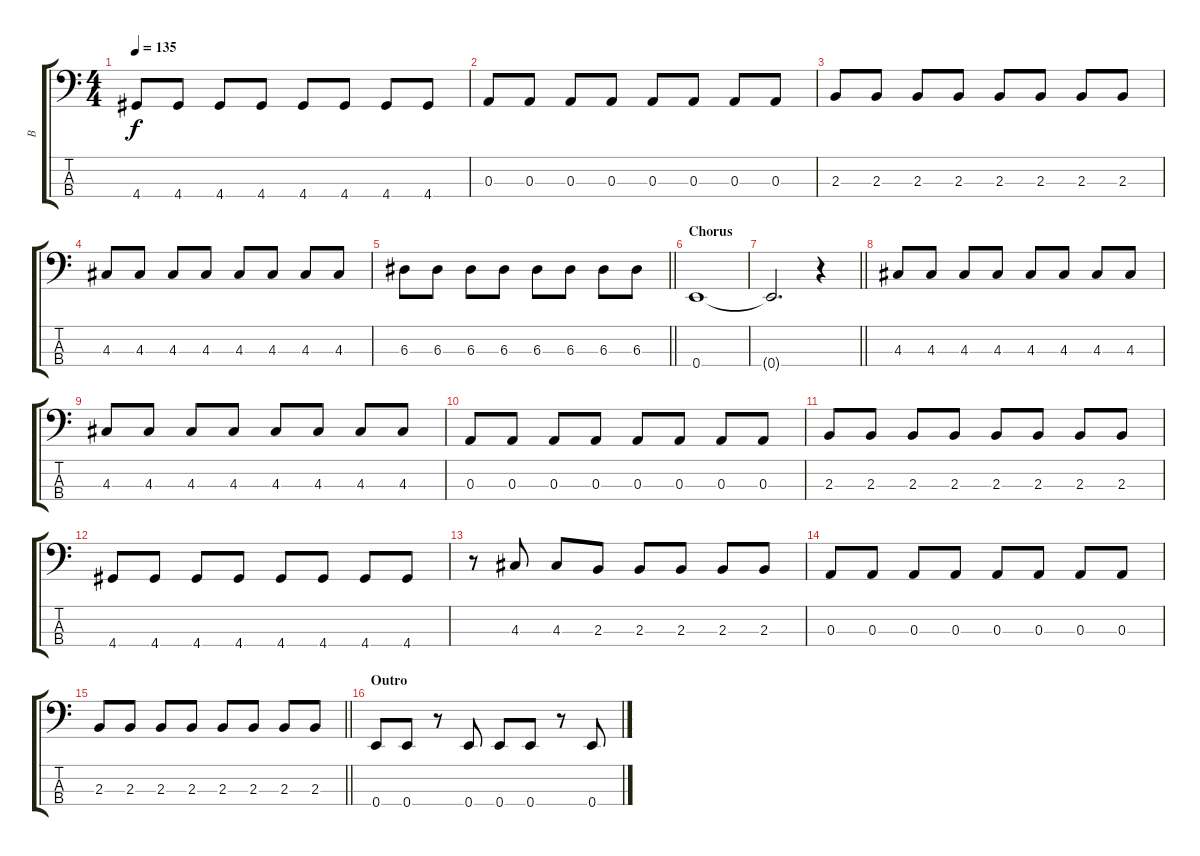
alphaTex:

\track ("B" "B") {instrument electricbasspick}
\staff {score tabs}
\tuning (G2 D2 A1 E1) {hide}
\ts (4 4)
\tempo 135
\clef f4
\ks c
4.4.8{dy f} 4.4.8 4.4.8 4.4.8 4.4.8 4.4.8 4.4.8 4.4.8 |
0.3.8 0.3.8 0.3.8 0.3.8 0.3.8 0.3.8 0.3.8 0.3.8 |
2.3.8 2.3.8 2.3.8 2.3.8 2.3.8 2.3.8 2.3.8 2.3.8 |
4.3.8 4.3.8 4.3.8 4.3.8 4.3.8 4.3.8 4.3.8 4.3.8 |
\barLineRight lightlight
6.3.8 6.3.8 6.3.8 6.3.8 6.3.8 6.3.8 6.3.8 6.3.8 |
\section ("" "Chorus")
0.4.1 |
\barLineRight lightlight
0.4{t}.2{d} r.4 |
\section ("" "")
4.3.8 4.3.8 4.3.8 4.3.8 4.3.8 4.3.8 4.3.8 4.3.8 |
4.3.8 4.3.8 4.3.8 4.3.8 4.3.8 4.3.8 4.3.8 4.3.8 |
0.3.8 0.3.8 0.3.8 0.3.8 0.3.8 0.3.8 0.3.8 0.3.8 |
2.3.8 2.3.8 2.3.8 2.3.8 2.3.8 2.3.8 2.3.8 2.3.8 |
4.4.8 4.4.8 4.4.8 4.4.8 4.4.8 4.4.8 4.4.8 4.4.8 |
r.8 4.3.8 4.3.8 2.3.8 2.3.8 2.3.8 2.3.8 2.3.8 |
0.3.8 0.3.8 0.3.8 0.3.8 0.3.8 0.3.8 0.3.8 0.3.8 |
\barLineRight lightlight
2.3.8 2.3.8 2.3.8 2.3.8 2.3.8 2.3.8 2.3.8 2.3.8 |
\section ("" "Outro")
0.4.8 0.4.8 r.8 0.4.8 0.4.8 0.4.8 r.8 0.4.8
